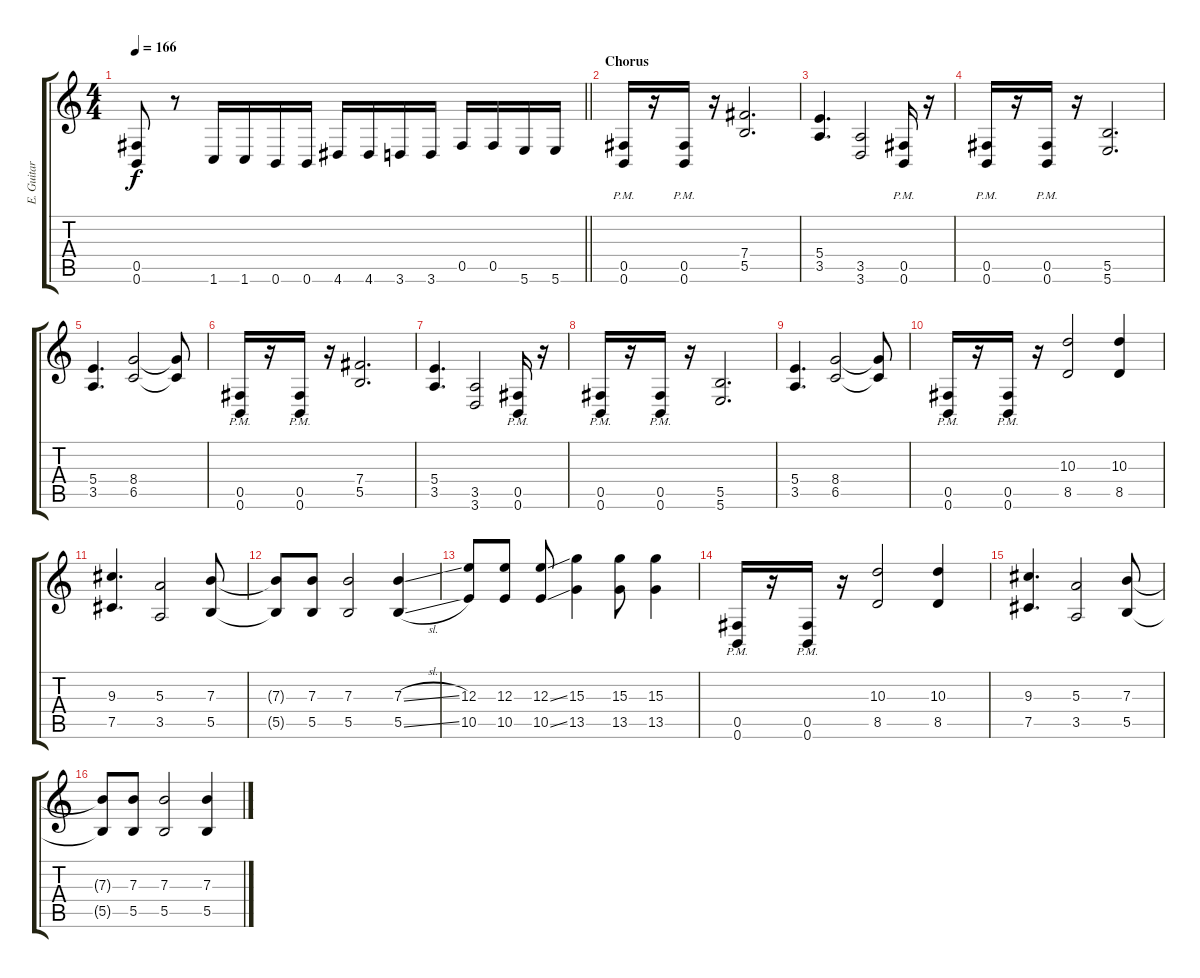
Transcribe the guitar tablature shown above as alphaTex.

\track ("E. Guitar" "E. Guitar") {instrument distortionguitar}
\staff {score tabs}
\tuning (Db4 Ab3 E3 B2 Gb2 B1) {hide}
\ts (4 4)
\tempo 166
\clef g2
\barLineRight lightlight
\ks c
(0.5 0.6).8{dy f} r.8 1.6.16 1.6.16 0.6.16 0.6.16 4.6.16 4.6.16 3.6.16 3.6.16 0.5.16 0.5.16 5.6.16 5.6.16 |
\section ("" "Chorus")
(0.5{pm} 0.6).16 r.16 (0.5{pm} 0.6).16 r.16 (7.4 5.5).2{d} |
(5.4 3.5).4{d} (3.5 3.6).2 (0.5{pm} 0.6).16 r.16 |
(0.5{pm} 0.6).16 r.16 (0.5{pm} 0.6).16 r.16 (5.5 5.6).2{d} |
(5.4 3.5).4{d} (8.4 6.5).2 (8.4{t} 6.5{t}).8 |
(0.5{pm} 0.6).16 r.16 (0.5{pm} 0.6).16 r.16 (7.4 5.5).2{d} |
(5.4 3.5).4{d} (3.5 3.6).2 (0.5{pm} 0.6).16 r.16 |
(0.5{pm} 0.6).16 r.16 (0.5{pm} 0.6).16 r.16 (5.5 5.6).2{d} |
(5.4 3.5).4{d} (8.4 6.5).2 (8.4{t} 6.5{t}).8 |
(0.5{pm} 0.6).16 r.16 (0.5{pm} 0.6).16 r.16 (10.3 8.5).2{volume 7} (10.3 8.5).4 |
(9.3 7.5).4{d} (5.3 3.5).2 (7.3 5.5).8 |
(7.3{t} 5.5{t}).8 (7.3 5.5).8 (7.3 5.5).2 (7.3{sl} 5.5{sl}).4 |
(12.3 10.5).8 (12.3 10.5).8 (12.3{ss} 10.5{ss}).8 (15.3 13.5).4 (15.3 13.5).8 (15.3 13.5).4 |
(0.5{pm} 0.6).16 r.16 (0.5{pm} 0.6).16 r.16 (10.3 8.5).2 (10.3 8.5).4 |
(9.3 7.5).4{d} (5.3 3.5).2 (7.3 5.5).8 |
(7.3{t} 5.5{t}).8 (7.3 5.5).8 (7.3 5.5).2 (7.3{sl} 5.5{sl}).4
